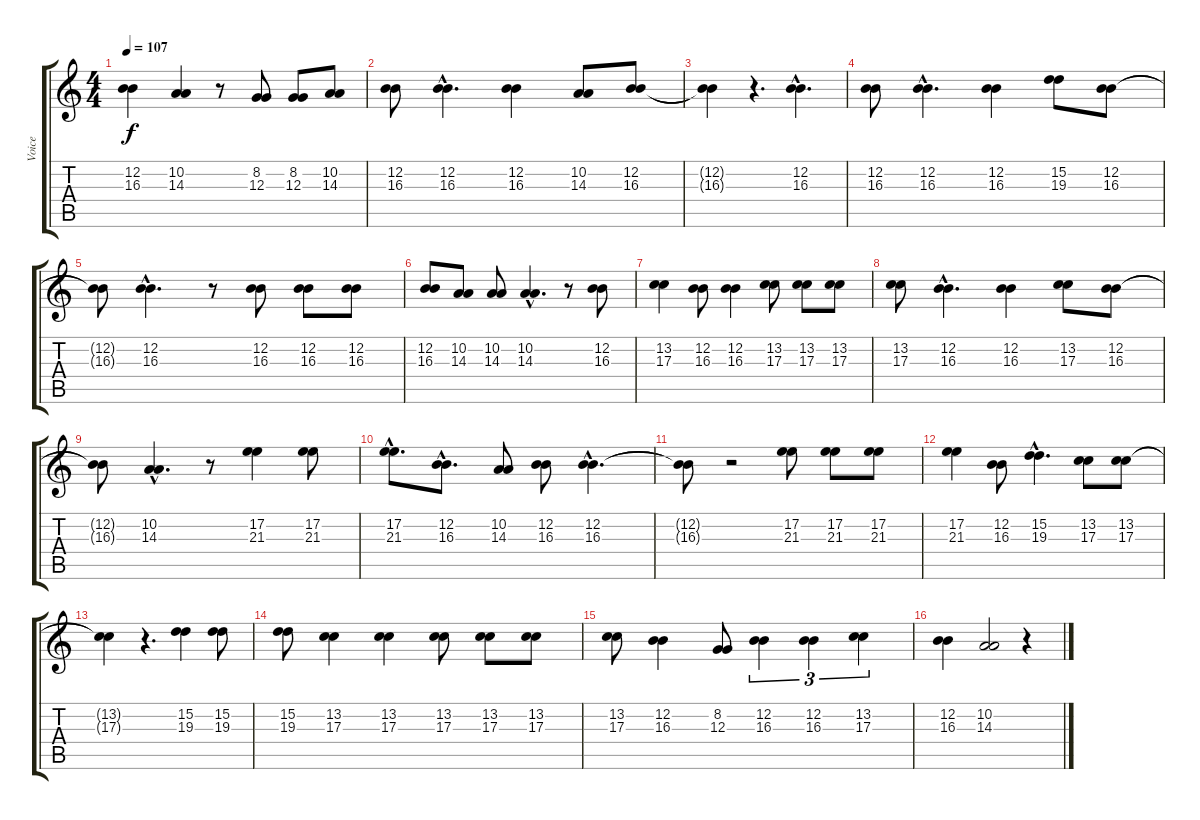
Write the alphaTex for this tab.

\track ("Voice" "Voice") {instrument sopranosax}
\staff {score tabs}
\tuning (E4 B3 G3 D3 A2 E2) {hide}
\ts (4 4)
\tempo 107
\clef g2
\ks c
(12.2 16.3).4{dy f} (10.2 14.3).4 r.8 (8.2 12.3).8 (8.2 12.3).8 (10.2 14.3).8 |
(12.2 16.3).8 (12.2{hac} 16.3{hac}).4{d} (12.2 16.3).4 (10.2 14.3).8 (12.2 16.3).8 |
(12.2{t} 16.3{t}).4 r.4{d} (12.2{hac} 16.3{hac}).4{d} |
(12.2 16.3).8 (12.2{hac} 16.3{hac}).4{d} (12.2 16.3).4 (15.2 19.3).8 (12.2 16.3).8 |
(12.2{t} 16.3{t}).8 (12.2{hac} 16.3{hac}).4{d} r.8 (12.2 16.3).8 (12.2 16.3).8 (12.2 16.3).8 |
(12.2 16.3).8 (10.2 14.3).8 (10.2 14.3).8 (10.2{hac} 14.3{hac}).4{d} r.8 (12.2 16.3).8 |
(13.2 17.3).4 (12.2 16.3).8 (12.2 16.3).4 (13.2 17.3).8 (13.2 17.3).8 (13.2 17.3).8 |
(13.2 17.3).8 (12.2{hac} 16.3{hac}).4{d} (12.2 16.3).4 (13.2 17.3).8 (12.2 16.3).8 |
(12.2{t} 16.3{t}).8 (10.2{hac} 14.3{hac}).4{d} r.8 (17.2 21.3).4 (17.2 21.3).8 |
(17.2{hac} 21.3{hac}).8{d} (12.2{hac} 16.3{hac}).8{d} (10.2 14.3).8 (12.2 16.3).8 (12.2{hac} 16.3{hac}).4{d} |
(12.2{t} 16.3{t}).8 r.2 (17.2 21.3).8 (17.2 21.3).8 (17.2 21.3).8 |
(17.2 21.3).4 (12.2 16.3).8 (15.2{hac} 19.3{hac}).4{d} (13.2 17.3).8 (13.2 17.3).8 |
(13.2{t} 17.3{t}).4 r.4{d} (15.2 19.3).4 (15.2 19.3).8 |
(15.2 19.3).8 (13.2 17.3).4 (13.2 17.3).4 (13.2 17.3).8 (13.2 17.3).8 (13.2 17.3).8 |
(13.2 17.3).8 (12.2 16.3).4 (8.2 12.3).8 (12.2 16.3).4{tu (3 2)} (12.2 16.3).4{tu (3 2)} (13.2 17.3).4{tu (3 2)} |
(12.2 16.3).4 (10.2 14.3).2 r.4
